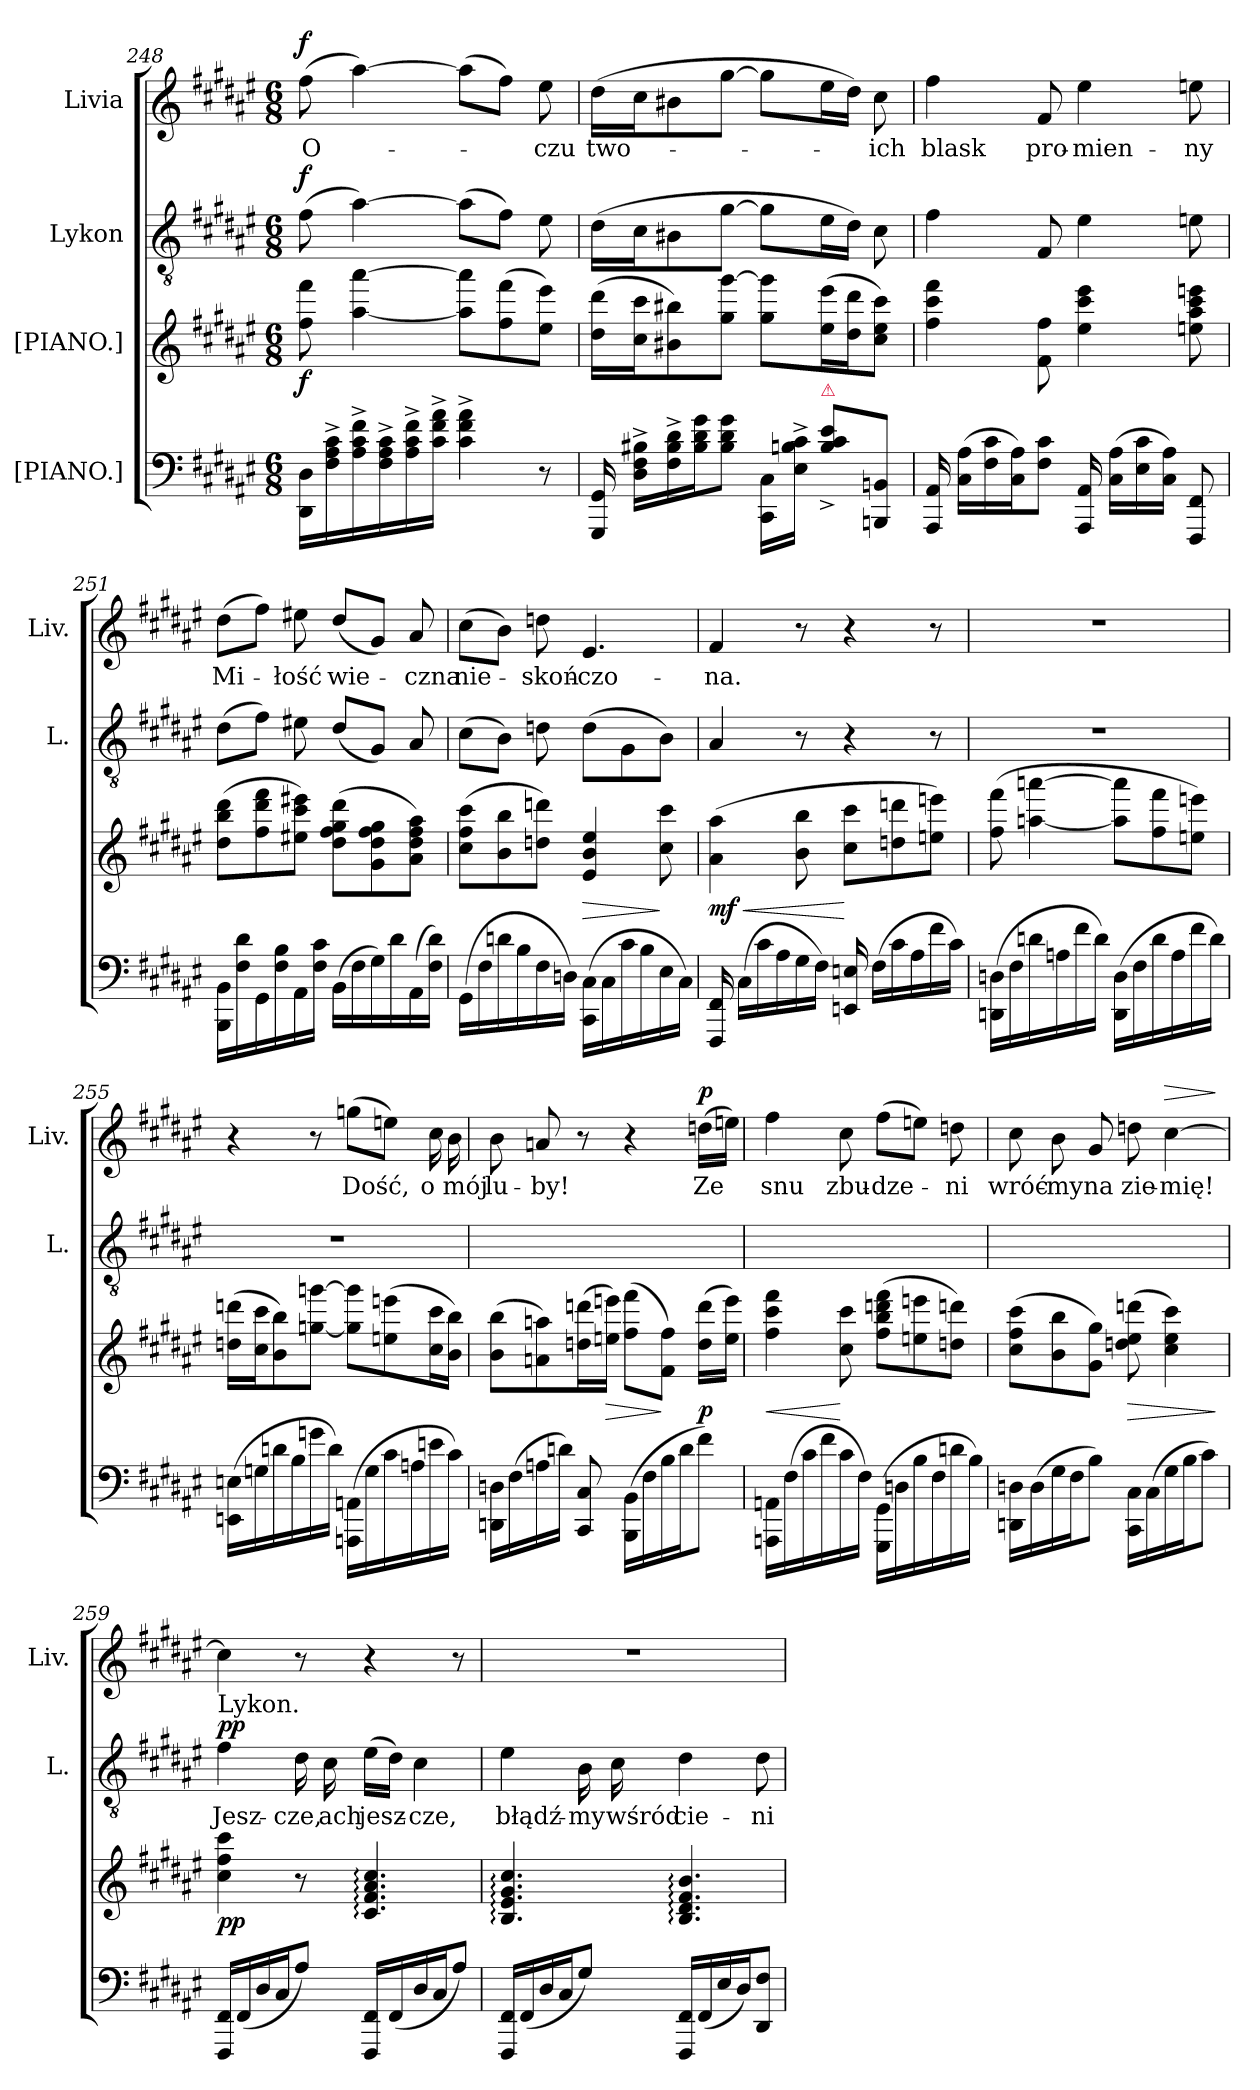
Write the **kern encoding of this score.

**kern	**kern	**dynam	**kern	**text	**dynam	**kern	**text	**dynam
*part4	*part3	*part3	*part2	*part2	*part2	*part1	*part1	*part1
*staff4	*staff3	*staff3	*staff2	*staff2	*staff2	*staff1	*staff1	*staff1
*I"[PIANO.]	*I"[PIANO.]	*	*I"Lykon	*	*	*I"Livia	*	*
*	*	*	*I'L.	*	*	*I'Liv.	*	*
*clefF4	*clefG2	*	*clefGv2	*	*	*clefG2	*	*
*k[f#c#g#d#a#e#]	*k[f#c#g#d#a#e#]	*	*k[f#c#g#d#a#e#]	*	*	*k[f#c#g#d#a#e#]	*	*
*M6/8	*M6/8	*	*M6/8	*	*	*M6/8	*	*
=248	=248	=248	=248	=248	=248	=248	=248	=248
!	!	!	!	!	!LO:DY:a	!	!	!LO:DY:a
16DD#\ 16D#\LL	8ff#\ 8fff#\	f	(8f#\	.	f	(8ff#\	O-	f
16F#^\ 16A#^\ 16c#^\	.	.	.	.	.	.	.	.
16A#^\ 16c#^\ 16f#^\	[4aa#\ [4aaa#\	.	[4a#\)	.	.	[4aa#\)	.	.
16F#^\ 16A#^\ 16c#^\	.	.	.	.	.	.	.	.
16A#^\ 16c#^\ 16f#^\	.	.	.	.	.	.	.	.
16c#^\ 16f#^\ 16a#^\JJ	.	.	.	.	.	.	.	.
4c#^\ 4f#^\ 4a#^\	8aa#]\ 8aaa#]\L	.	(8a#\L]	.	.	(8aa#\L]	.	.
.	(8ff#\ 8fff#\	.	8f#\J)	.	.	8ff#\J)	.	.
8r	8ee#\ 8eee#\J)	.	8e#\	.	.	8ee#\	-czu	.
=249	=249	=249	=249	=249	=249	=249	=249	=249
16GGG#/ 16GG#/	(16dd#\ 16ddd#\LL	.	(16d#\LL	.	.	(16dd#\LL	two-	.
16D#^\ 16F#^\ 16B#X^\LL	16cc#\ 16ccc#\J	.	16c#\J	.	.	16cc#\J	.	.
16F#^\ 16B#^\ 16d#^\	8b#X\ 8bb#X\)	.	8B#X\	.	.	8b#X\	.	.
16B#\ 16d#\ 16g#\J	.	.	.	.	.	.	.	.
8B#\ 8d#\ 8g#\J	8gg#\ [8ggg#\J	.	[8g#\J	.	.	[8gg#\J	.	.
16CC#\ 16C#\LL	8gg#\ 8ggg#]\L	.	8g#\L]	.	.	8gg#\L]	.	.
16E#^\ 16Bn^\ 16c#^\JJ	.	.	.	.	.	.	.	.
!LO:TX:a:color=crimson:t=⚠	!	!	!	!	!	!	!	!
8B^\ 8c#^\ 8e#^\L	(16ee#\ 16eee#\L	.	16e#\L	.	.	16ee#\L	.	.
.	16dd#\ 16ddd#\J	.	16d#\JJ)	.	.	16dd#\JJ)	.	.
8BBBn/ 8BBn/J	8cc#\ 8ee#\ 8ccc#\J)	.	8c#\	.	.	8cc#\	-ich	.
=250	=250	=250	=250	=250	=250	=250	=250	=250
16AAA#/ 16AA#/	4ff#\ 4ccc#\ 4fff#\	.	4f#\	.	.	4ff#\	blask	.
(16C#\ 16A#\LL	.	.	.	.	.	.	.	.
16F#\ 16c#\	.	.	.	.	.	.	.	.
16C#\ 16A#\J)	.	.	.	.	.	.	.	.
8F#\ 8c#\J	8f#\ 8ff#\	.	8F#/	.	.	8f#/	pro-	.
16AAA#/ 16AA#/	4ee#\ 4ccc#\ 4eee#\	.	4e#\	.	.	4ee#\	-mien-	.
(16C#\ 16A#\LL	.	.	.	.	.	.	.	.
16E#\ 16c#\	.	.	.	.	.	.	.	.
16C#\ 16A#\JJ)	.	.	.	.	.	.	.	.
8FFF#/ 8FF#/	8een\ 8aa#\ 8ccc#\ 8eeen\	.	8en\	.	.	8een\	-ny	.
=251	=251	=251	=251	=251	=251	=251	=251	=251
16BBB\ 16BB\LL	(8dd#\ 8bb\ 8ddd#\L	.	(8d#\L	.	.	(8dd#\L	Mi-	.
16F#\ 16d#\	.	.	.	.	.	.	.	.
16GG#\	8ff#\ 8ddd#\ 8fff#\	.	8f#\J)	.	.	8ff#\J)	.	.
16F#\ 16B\	.	.	.	.	.	.	.	.
16AA#\	8ee#X\ 8ccc#\ 8eee#X\J)	.	8e#X\	.	.	8ee#X\	-łość	.
16F#\ 16c#\JJ	.	.	.	.	.	.	.	.
(16BB\LL	(8dd#\ 8ff#\ 8gg#\ 8ddd#\L	.	(8d#/L	.	.	(8dd#/L	wie-	.
16F#\	.	.	.	.	.	.	.	.
16G#\)	8g#\ 8dd#\ 8ff#\ 8gg#\	.	8G#/J)	.	.	8g#/J)	.	.
16d#\	.	.	.	.	.	.	.	.
(16AA#\	8a#\ 8dd#\ 8ff#\ 8aa#\J)	.	8A#/	.	.	8a#/	-czna	.
16F#\ 16d#\JJ)	.	.	.	.	.	.	.	.
=252	=252	=252	=252	=252	=252	=252	=252	=252
(16GG#\LL	(8cc#\ 8ff#\ 8ccc#\L	.	(8c#\L	.	.	(8cc#\L	nie-	.
16F#\	.	.	.	.	.	.	.	.
16dn\	8b\ 8bb\	.	8B\J)	.	.	8b\J)	.	.
16B\	.	.	.	.	.	.	.	.
16F#\	8ddn\ 8dddn\J)	.	8dn\	.	.	8ddn\	-skoń-	.
16Dn\JJ)	.	.	.	.	.	.	.	.
!	!	!LO:HP:b	!	!	!	!	!	!
(16CC#\ 16C#\LL	4e#/ 4b/ 4ee#/	>	(8d\L	.	.	4.e#/	-czo-	.
16C#\	.	.	.	.	.	.	.	.
16c#\	.	.	8G#\	.	.	.	.	.
16B\	.	.	.	.	.	.	.	.
16E#\	8cc#\ 8ccc#\	]	8B\J)	.	.	.	.	.
16C#\JJ)	.	.	.	.	.	.	.	.
=253	=253	=253	=253	=253	=253	=253	=253	=253
!	!	!LO:HP:b	!	!	!	!	!	!
16FFF#/ 16FF#/	(4a#\ 4aa#\	< mf	4A#/	.	.	4f#/	-na.	.
(16C#\LL	.	.	.	.	.	.	.	.
16c#\	.	.	.	.	.	.	.	.
16A#\	.	.	.	.	.	.	.	.
16G#\	8b\ 8bb\	.	8r	.	.	8r	.	.
16F#\JJ)	.	.	.	.	.	.	.	.
16EEn/ 16En/	8cc#\ 8ccc#\L	[	4r	.	.	4r	.	.
(16F#\LL	.	.	.	.	.	.	.	.
16c#\	8ddn\ 8dddn\	.	.	.	.	.	.	.
16A#\	.	.	.	.	.	.	.	.
16f#\	8een\ 8eeen\J)	.	8r	.	.	8r	.	.
16c#\JJ)	.	.	.	.	.	.	.	.
=254	=254	=254	=254	=254	=254	=254	=254	=254
(16DDn\ 16Dn\LL	(8ff#\ 8fff#\	.	2.r	.	.	2.r	.	.
16F#\	.	.	.	.	.	.	.	.
16dn\	[4aan\ [4aaan\	.	.	.	.	.	.	.
16An\	.	.	.	.	.	.	.	.
16f#\	.	.	.	.	.	.	.	.
16d\JJ)	.	.	.	.	.	.	.	.
(16DD\ 16D\LL	8aa]\ 8aaa]\L	.	.	.	.	.	.	.
16F#\	.	.	.	.	.	.	.	.
16d\	8ff#\ 8fff#\	.	.	.	.	.	.	.
16A\	.	.	.	.	.	.	.	.
16f#\	8een\ 8eeen\J)	.	.	.	.	.	.	.
16d\JJ)	.	.	.	.	.	.	.	.
=255	=255	=255	=255	=255	=255	=255	=255	=255
(16EEn\ 16En\LL	(16ddn\ 16dddn\LL	.	2.r	.	.	4r	.	.
16Gn\	16cc#\ 16ccc#\J	.	.	.	.	.	.	.
16dn\	8b\ 8bb\)	.	.	.	.	.	.	.
16B\	.	.	.	.	.	.	.	.
16gn\	[8ggn\ [8gggn\J	.	.	.	.	8r	.	.
16d\JJ)	.	.	.	.	.	.	.	.
(16AAAn\ 16AAn\LL	8gg]\ 8ggg]\L	.	.	.	.	(8ggn\L	Dość,	.
16G\	.	.	.	.	.	.	.	.
16c#\	(8een\ 8eeen\	.	.	.	.	8een\J)	.	.
16An\	.	.	.	.	.	.	.	.
16en\	16cc#\ 16ccc#\L	.	.	.	.	16cc#\	o	.
16c#\JJ)	16b\ 16bb\JJ)	.	.	.	.	16b\	mój	.
=256	=256	=256	=256	=256	=256	=256	=256	=256
16DDn\ 16Dn\LL	(8b\ 8bb\L	.	2.ryy	.	.	8b\	lu-	.
(16F#\	.	.	.	.	.	.	.	.
16An\	8an\ 8aan\)	.	.	.	.	8an/	-by!	.
16dn\JJ)	.	.	.	.	.	.	.	.
8CC#/ 8C#/	(16ddn\ 16dddn\L	.	.	.	.	8r	.	.
!	!	!LO:HP:b	!	!	!	!	!	!
.	16een\ 16eeen\JJ)	>	.	.	.	.	.	.
(16BBB\ 16BB\LL	(8ff#\ 8fff#\L	.	.	.	.	4r	.	.
16F#\	.	.	.	.	.	.	.	.
16B\	8f#\ 8ff#\J)	]	.	.	.	.	.	.
16d\J	.	.	.	.	.	.	.	.
!	!	!	!	!	!	!	!	!LO:DY:a
8f#\J)	(16dd\ 16ddd\LL	p	.	.	.	(16ddn\LL	Ze	p
.	16ee\ 16eee\JJ)	.	.	.	.	16een\JJ)	.	.
=257	=257	=257	=257	=257	=257	=257	=257	=257
!	!	!LO:HP:b	!	!	!	!	!	!
16AAAn\ 16AAn\LL	4ff#\ 4ccc#\ 4fff#\	<	2.ryy	.	.	4ff#\	snu	.
(16F#\	.	.	.	.	.	.	.	.
16c#\	.	.	.	.	.	.	.	.
16f#\	.	.	.	.	.	.	.	.
16c#\	8cc#\ 8ccc#\	[	.	.	.	8cc#\	zbu-	.
16F#\JJ)	.	.	.	.	.	.	.	.
(16GGG#\ 16GG#\LL	(8ff#\ 8bb\ 8dddn\ 8fff#\L	.	.	.	.	(8ff#\L	-dze-	.
16Dn\	.	.	.	.	.	.	.	.
16B\	8een\ 8eeen\	.	.	.	.	8een\J)	.	.
16F#\	.	.	.	.	.	.	.	.
16dn\	8ddn\ 8dddn\J)	.	.	.	.	8ddn\	-ni	.
16B\JJ)	.	.	.	.	.	.	.	.
=258	=258	=258	=258	=258	=258	=258	=258	=258
16DDn\ 16Dn\LL	(8cc#\ 8ff#\ 8ccc#\L	.	2.ryy	.	.	8cc#\	wróć-	.
(16D\	.	.	.	.	.	.	.	.
16G#\	8b\ 8bb\	.	.	.	.	8b\	-my	.
16F#\J	.	.	.	.	.	.	.	.
8B\J)	8g#\ 8gg#\J)	.	.	.	.	8g#/	na	.
!	!	!LO:HP:b	!	!	!	!	!	!
16CC#\ 16C#\LL	(8ddn\ 8ee#\ 8dddn\	>	.	.	.	8ddn\	zie-	.
(16C#\	.	.	.	.	.	.	.	.
!	!	!	!	!	!	!	!	!LO:HP:a
16G#\	4cc#\ 4ee#\ 4ccc#\)	.	.	.	.	[4cc#\	-mię!	>
16B\J	.	.	.	.	.	.	.	.
8c#\J)	.	.	.	.	.	.	.	.
.	.	]	.	.	.	.	.	]
=259	=259	=259	=259	=259	=259	=259	=259	=259
!	!	!	!LO:TX:a:t=Lykon.	!	!	!	!	!
!	!	!	!	!	!LO:DY:a	!	!	!
16FFF#/ 16FF#/LL	4cc#\ 4ff#\ 4ccc#\	pp	4f#\	Jesz-	pp	4cc#\]	.	.
(<16FF#/	.	.	.	.	.	.	.	.
16D#/	.	.	.	.	.	.	.	.
16C#/J	.	.	.	.	.	.	.	.
8A#/J)	8r	.	16d#\	-cze,	.	8r	.	.
.	.	.	16c#\	ach	.	.	.	.
16FFF#/ 16FF#/LL	4.c#:/ 4.f#:/ 4.a#:/ 4.cc#:/	.	(16e#\LL	jesz-	.	4r	.	.
(<16FF#/	.	.	16d#\JJ)	.	.	.	.	.
16D#/	.	.	4c#\	-cze,	.	.	.	.
16C#/J	.	.	.	.	.	.	.	.
8A#/J)	.	.	.	.	.	8r	.	.
=260	=260	=260	=260	=260	=260	=260	=260	=260
16FFF#/ 16FF#/LL	4.B:/ 4.e#:/ 4.g#:/ 4.cc#:/	.	4e#\	błądź-	.	2.r	.	.
(<16FF#/	.	.	.	.	.	.	.	.
16D#/	.	.	.	.	.	.	.	.
16C#/J	.	.	.	.	.	.	.	.
8G#/J)	.	.	16B\	-my	.	.	.	.
.	.	.	16c#\	wśród	.	.	.	.
16FFF#/ 16FF#/LL	4.B:/ 4.d#:/ 4.f#:/ 4.b:/	.	4d#\	cie-	.	.	.	.
(<16FF#/	.	.	.	.	.	.	.	.
16E#/	.	.	.	.	.	.	.	.
16D#/J)	.	.	.	.	.	.	.	.
8DD#/ 8F#/J	.	.	8d#\	-ni	.	.	.	.
=	=	=	=	=	=	=	=	=
*-	*-	*-	*-	*-	*-	*-	*-	*-
